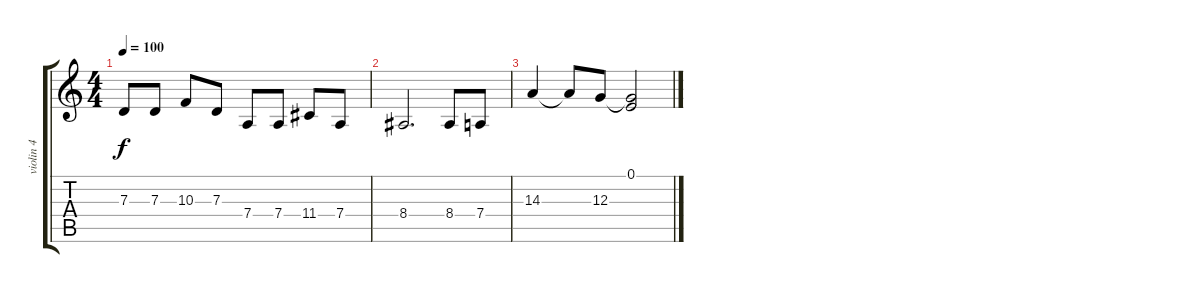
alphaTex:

\track ("violin 4" "violin 4") {instrument violin}
\staff {score tabs}
\tuning (E4 B3 G3 D3 A2 E2) {hide}
\ts (4 4)
\tempo 100
\clef g2
\ks c
7.3.8{dy f} 7.3.8 10.3.8 7.3.8 7.4.8 7.4.8 11.4.8 7.4.8 |
8.4.2{d} 8.4.8 7.4.8 |
14.3.4 14.3{t}.8 12.3.8 (0.1 12.3{t}).2
